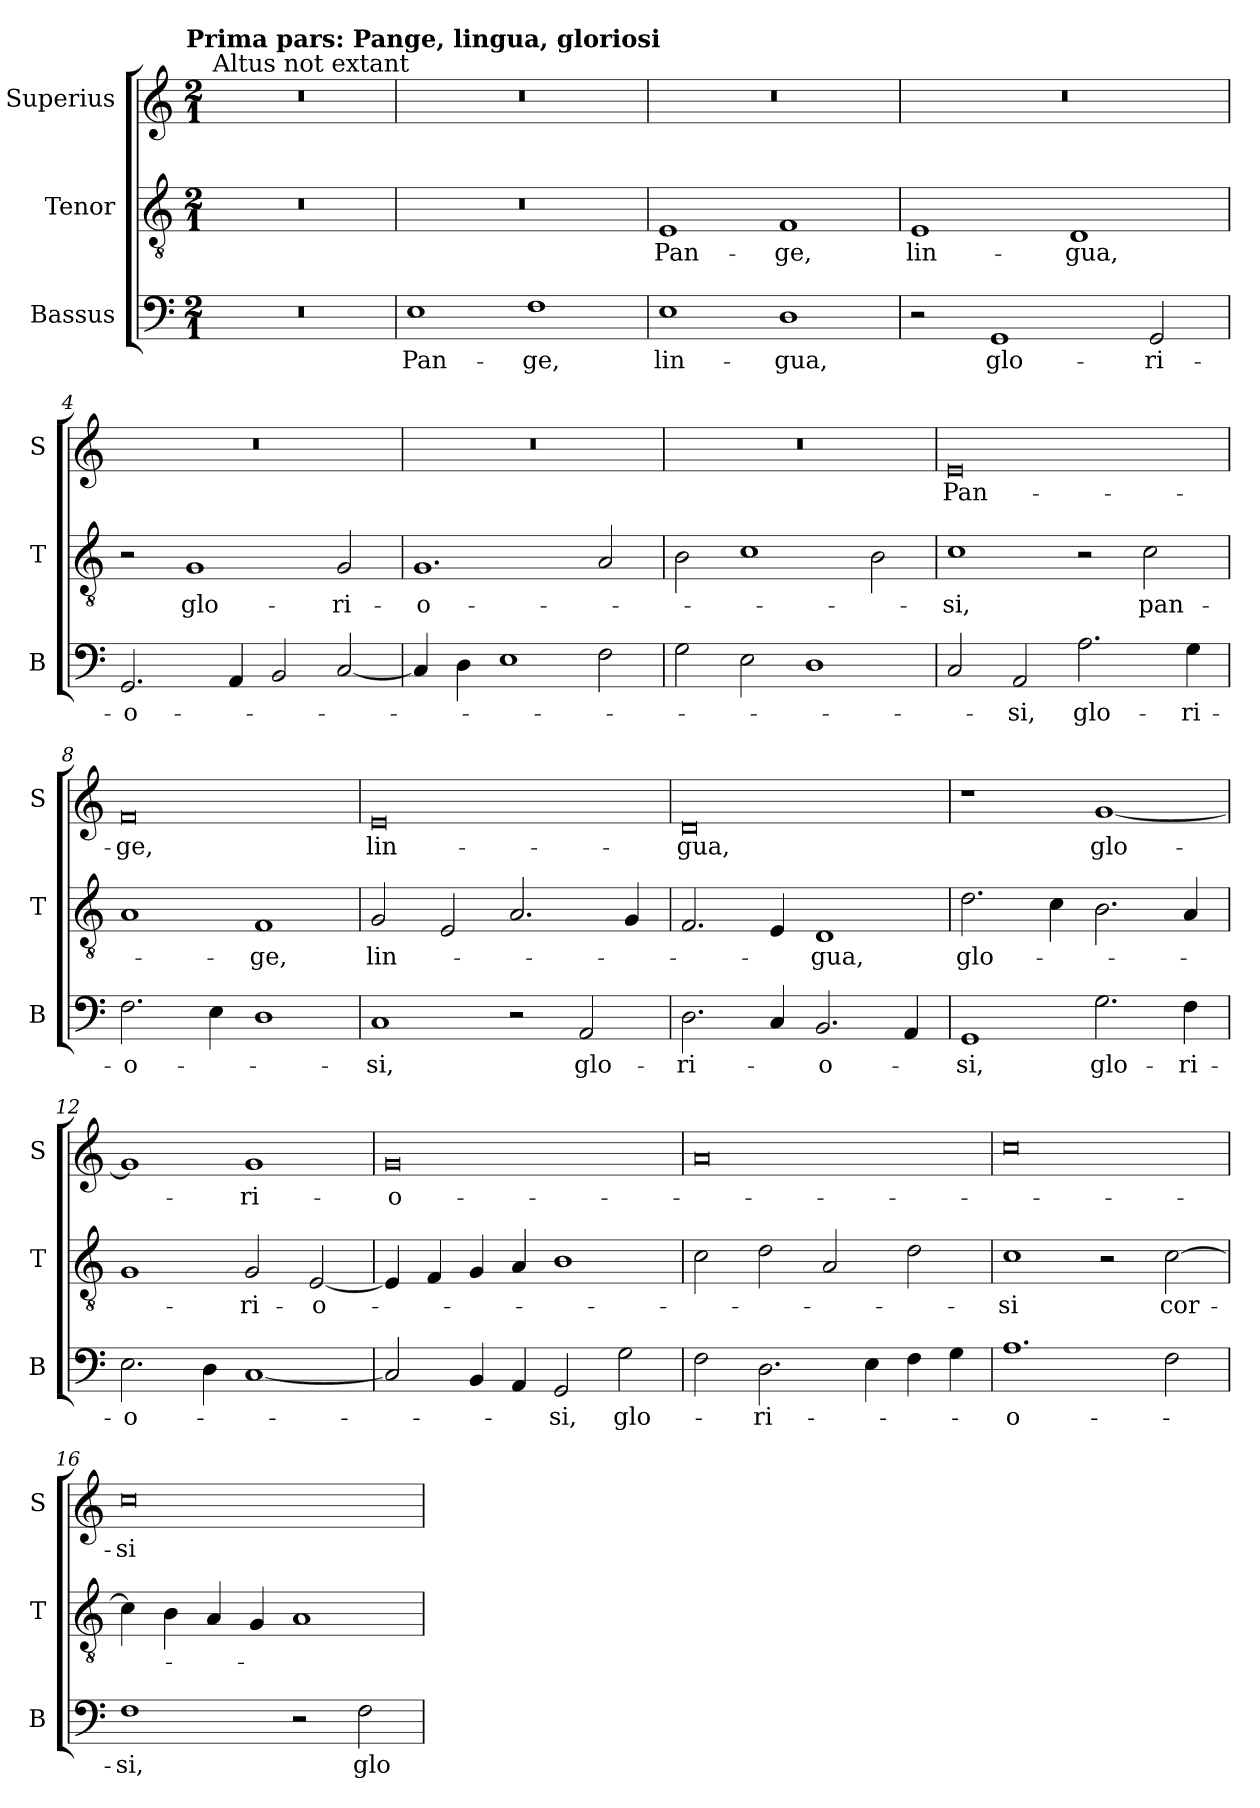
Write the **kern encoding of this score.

**kern	**text	**kern	**text	**kern	**text
*part3	*part3	*part2	*part2	*part1	*part1
*staff3	*staff3	*staff2	*staff2	*staff1	*staff1
*I"Bassus	*	*I"Tenor	*	*I"Superius	*
*I'B	*	*I'T	*	*I'S	*
*clefF4	*	*clefGv2	*	*clefG2	*
*k[]	*	*k[]	*	*k[]	*
!!LO:TX:omd:t=Prima pars&colon; Pange, lingua, gloriosi
*M2/1	*	*M2/1	*	*M2/1	*
=	=	=	=	=	=
!	!	!	!	!LO:TX:a:t=Altus not extant	!
0r	.	0r	.	0r	.
=1	=1	=1	=1	=1	=1
1E	Pan-	0r	.	0r	.
1F	-ge,	.	.	.	.
=2	=2	=2	=2	=2	=2
1E	lin-	1E	Pan-	0r	.
1D	-gua,	1F	-ge,	.	.
=3	=3	=3	=3	=3	=3
2r	.	1E	lin-	0r	.
1GG	glo-	.	.	.	.
.	.	1D	-gua,	.	.
2GG	-ri-	.	.	.	.
=4	=4	=4	=4	=4	=4
2.GG	-o-	2r	.	0r	.
.	.	1G	glo-	.	.
4AA	.	.	.	.	.
2BB	.	.	.	.	.
[2C	.	2G	-ri-	.	.
=5	=5	=5	=5	=5	=5
4C]	.	1.G	-o-	0r	.
4D	.	.	.	.	.
1E	.	.	.	.	.
2F	.	2A	.	.	.
=6	=6	=6	=6	=6	=6
2G	.	2B	.	0r	.
2E	.	1c	.	.	.
1D	.	.	.	.	.
.	.	2B	.	.	.
=7	=7	=7	=7	=7	=7
2C	.	1c	-si,	0e	Pan-
2AA	-si,	.	.	.	.
2.A	glo-	2r	.	.	.
.	.	2c	pan-	.	.
4G	-ri-	.	.	.	.
=8	=8	=8	=8	=8	=8
2.F	-o-	1A	.	0f	-ge,
4E	.	.	.	.	.
1D	.	1F	-ge,	.	.
=9	=9	=9	=9	=9	=9
1C	-si,	2G	lin-	0e	lin-
.	.	2E	.	.	.
2r	.	2.A	.	.	.
2AA	glo-	.	.	.	.
.	.	4G	.	.	.
=10	=10	=10	=10	=10	=10
2.D	-ri-	2.F	.	0d	-gua,
4C	.	4E	.	.	.
2.BB	-o-	1D	-gua,	.	.
4AA	.	.	.	.	.
=11	=11	=11	=11	=11	=11
1GG	-si,	2.d	glo-	1r	.
.	.	4c	.	.	.
2.G	glo-	2.B	.	[1g	glo-
4F	-ri-	4A	.	.	.
=12	=12	=12	=12	=12	=12
2.E	-o-	1G	.	1g]	.
4D	.	.	.	.	.
[1C	.	2G	-ri-	1g	-ri-
.	.	[2E	-o-	.	.
=13	=13	=13	=13	=13	=13
2C]	.	4E]	.	0g	-o-
.	.	4F	.	.	.
4BB	.	4G	.	.	.
4AA	.	4A	.	.	.
2GG	-si,	1B	.	.	.
2G	glo-	.	.	.	.
=14	=14	=14	=14	=14	=14
2F	.	2c	.	0a	.
2.D	-ri-	2d	.	.	.
.	.	2A	.	.	.
4E	.	.	.	.	.
4F	.	2d	.	.	.
4G	.	.	.	.	.
=15	=15	=15	=15	=15	=15
1.A	-o-	1c	-si	0cc	.
.	.	2r	.	.	.
2F	.	[2c	cor-	.	.
=16	=16	=16	=16	=16	=16
1F	-si,	4c]	.	0cc	-si
.	.	4B	.	.	.
.	.	4A	.	.	.
.	.	4G	.	.	.
2r	.	1A	.	.	.
2F	glo-	.	.	.	.
=	=	=	=	=	=
*-	*-	*-	*-	*-	*-
